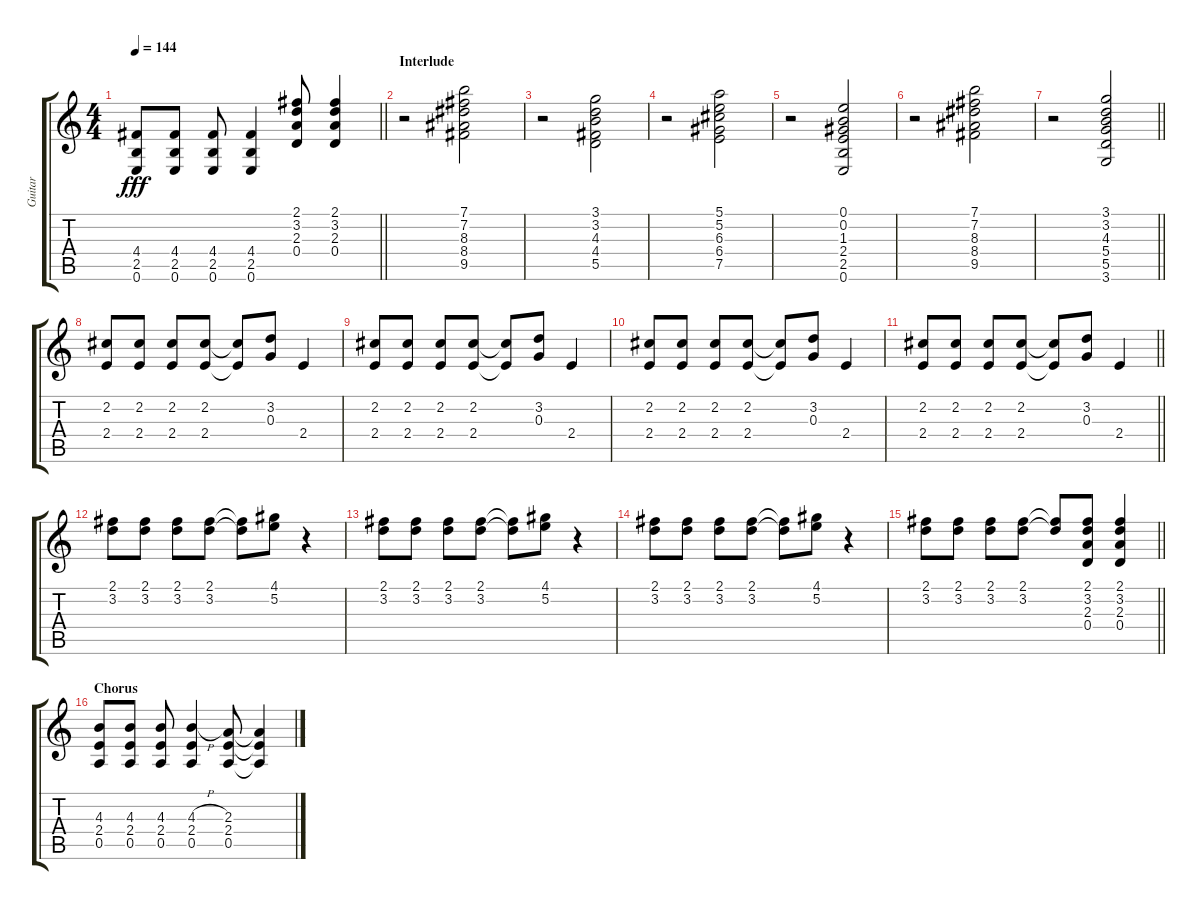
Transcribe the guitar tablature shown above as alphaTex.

\track ("Guitar" "Guitar") {instrument electricguitarclean}
\staff {score tabs}
\tuning (E4 B3 G3 D3 A2 E2) {hide}
\ts (4 4)
\tempo 144
\clef g2
\barLineRight lightlight
\ks c
(4.4 2.5 0.6).8{dy fff} (4.4 2.5 0.6).8 (4.4 2.5 0.6).8 (4.4 2.5 0.6).4 (2.1 3.2 2.3 0.4).8 (2.1 3.2 2.3 0.4).4 |
\section ("" "Interlude")
r.2{instrument electricguitarjazz} (7.1 7.2 8.3 8.4 9.5).2 |
r.2 (3.1 3.2 4.3 4.4 5.5).2 |
r.2 (5.1 5.2 6.3 6.4 7.5).2 |
r.2 (0.1 0.2 1.3 2.4 2.5 0.6).2 |
r.2 (7.1 7.2 8.3 8.4 9.5).2 |
\barLineRight lightlight
r.2 (3.1 3.2 4.3 5.4 5.5 3.6).2 |
(2.2 2.4).8{instrument electricguitarmuted} (2.2 2.4).8 (2.2 2.4).8 (2.2 2.4).8 (2.2{t} 2.4{t}).8 (3.2 0.3).8 2.4.4 |
(2.2 2.4).8 (2.2 2.4).8 (2.2 2.4).8 (2.2 2.4).8 (2.2{t} 2.4{t}).8 (3.2 0.3).8 2.4.4 |
(2.2 2.4).8 (2.2 2.4).8 (2.2 2.4).8 (2.2 2.4).8 (2.2{t} 2.4{t}).8 (3.2 0.3).8 2.4.4 |
\barLineRight lightlight
(2.2 2.4).8 (2.2 2.4).8 (2.2 2.4).8 (2.2 2.4).8 (2.2{t} 2.4{t}).8 (3.2 0.3).8 2.4.4 |
(2.1 3.2).8 (2.1 3.2).8 (2.1 3.2).8 (2.1 3.2).8 (2.1{t} 3.2{t}).8 (4.1 5.2).8 r.4 |
(2.1 3.2).8 (2.1 3.2).8 (2.1 3.2).8 (2.1 3.2).8 (2.1{t} 3.2{t}).8 (4.1 5.2).8 r.4 |
(2.1 3.2).8 (2.1 3.2).8 (2.1 3.2).8 (2.1 3.2).8 (2.1{t} 3.2{t}).8 (4.1 5.2).8 r.4 |
\barLineRight lightlight
(2.1 3.2).8 (2.1 3.2).8 (2.1 3.2).8 (2.1 3.2).8 (2.1{t} 3.2{t}).8 (2.1 3.2 2.3 0.4).8 (2.1 3.2 2.3 0.4).4 |
\section ("" "Chorus")
(4.3 2.4 0.5).8{instrument electricguitarclean} (4.3 2.4 0.5).8 (4.3 2.4 0.5).8 (4.3{h} 2.4 0.5).4 (2.3 2.4 0.5).8 (2.3{t} 2.4{t} 0.5{t}).4
